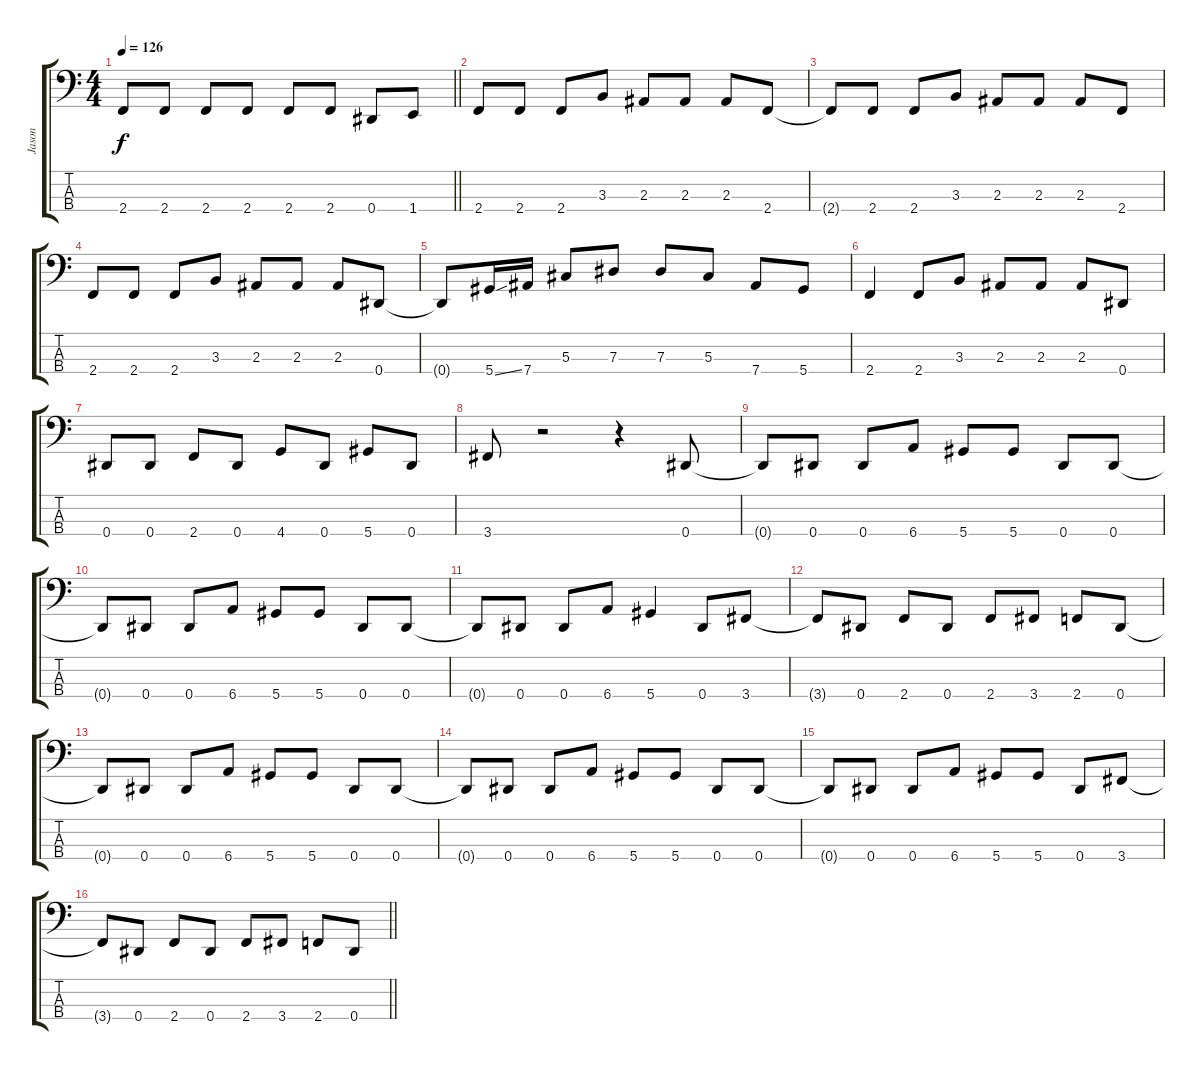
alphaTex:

\track ("Jason" "Jason") {instrument electricbasspick}
\staff {score tabs}
\tuning (Gb2 Db2 Ab1 Eb1) {hide}
\ts (4 4)
\tempo 126
\clef f4
\barLineRight lightlight
\ks c
2.4{t}.8{dy f} 2.4.8 2.4.8 2.4.8 2.4.8 2.4.8 0.4.8 1.4.8 |
2.4.8 2.4.8 2.4.8 3.3.8 2.3.8 2.3.8 2.3.8 2.4.8 |
2.4{t}.8 2.4.8 2.4.8 3.3.8 2.3.8 2.3.8 2.3.8 2.4.8 |
2.4.8 2.4.8 2.4.8 3.3.8 2.3.8 2.3.8 2.3.8 0.4.8 |
0.4{t}.8 5.4{ss}.16 7.4.16 5.3.8 7.3.8 7.3.8 5.3.8 7.4.8 5.4.8 |
2.4.4 2.4.8 3.3.8 2.3.8 2.3.8 2.3.8 0.4.8 |
0.4.8 0.4.8 2.4.8 0.4.8 4.4.8 0.4.8 5.4.8 0.4.8 |
3.4.8 r.2 r.4 0.4.8 |
0.4{t}.8 0.4.8 0.4.8 6.4.8 5.4.8 5.4.8 0.4.8 0.4.8 |
0.4{t}.8 0.4.8 0.4.8 6.4.8 5.4.8 5.4.8 0.4.8 0.4.8 |
0.4{t}.8 0.4.8 0.4.8 6.4.8 5.4.4 0.4.8 3.4.8 |
3.4{t}.8 0.4.8 2.4.8 0.4.8 2.4.8 3.4.8 2.4.8 0.4.8 |
0.4{t}.8 0.4.8 0.4.8 6.4.8 5.4.8 5.4.8 0.4.8 0.4.8 |
0.4{t}.8 0.4.8 0.4.8 6.4.8 5.4.8 5.4.8 0.4.8 0.4.8 |
0.4{t}.8 0.4.8 0.4.8 6.4.8 5.4.8 5.4.8 0.4.8 3.4.8 |
\barLineRight lightlight
3.4{t}.8 0.4.8 2.4.8 0.4.8 2.4.8 3.4.8 2.4.8 0.4.8
